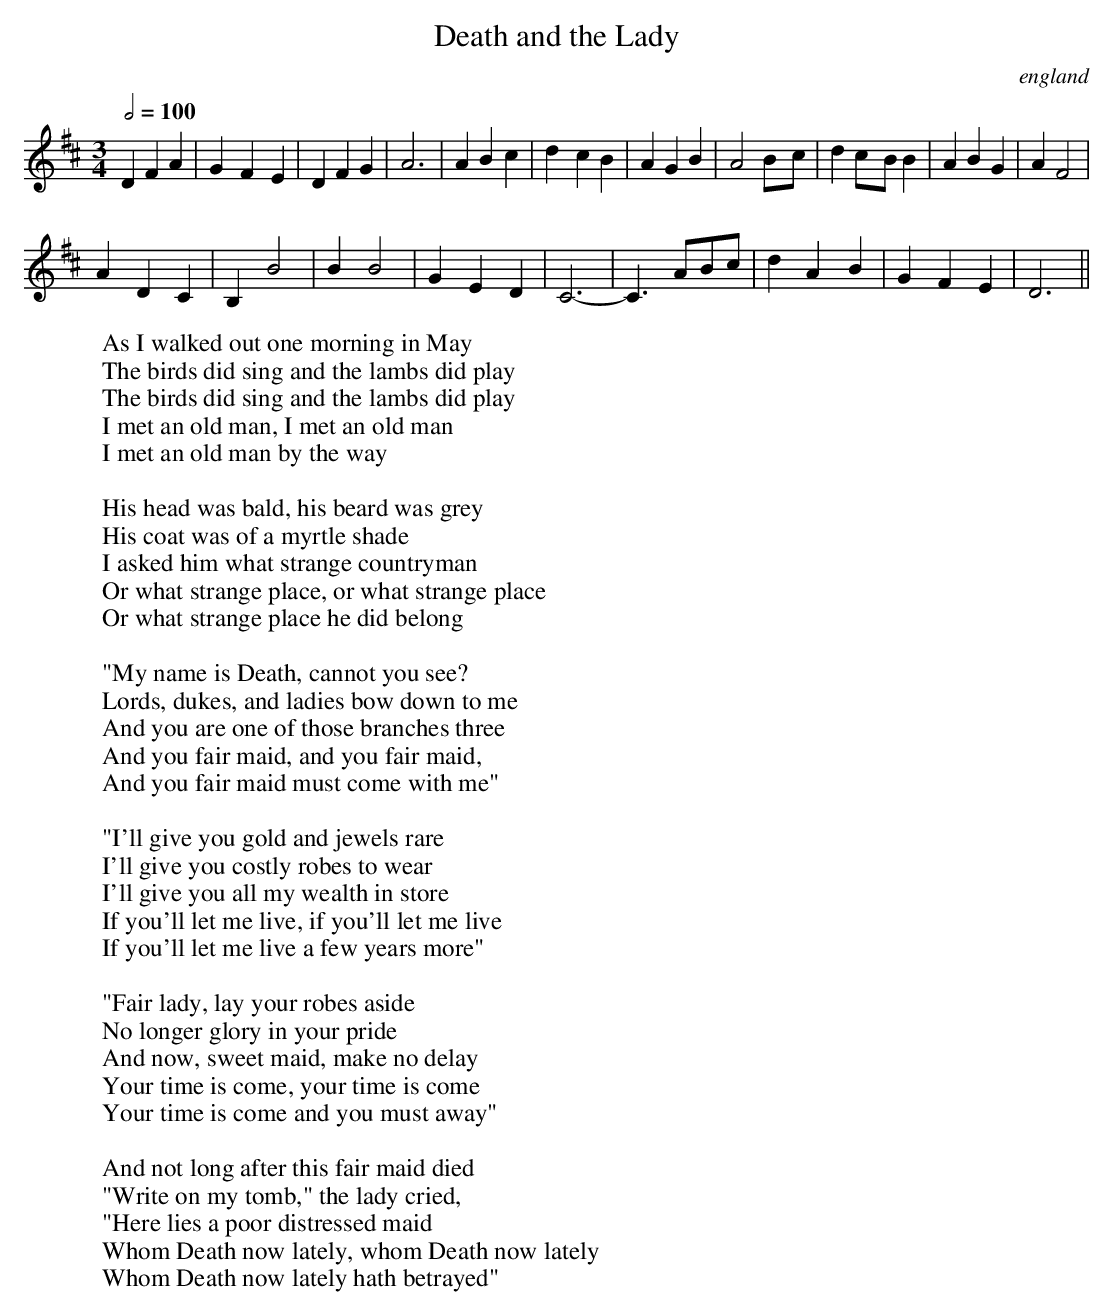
X:1
T:Death and the Lady
O:england
M:3/4
L:1/8
Q:1/2=100
W:As I walked out one morning in May
W:The birds did sing and the lambs did play
W:The birds did sing and the lambs did play
W:I met an old man, I met an old man
W:I met an old man by the way
W:
W:His head was bald, his beard was grey
W:His coat was of a myrtle shade
W:I asked him what strange countryman
W:Or what strange place, or what strange place
W:Or what strange place he did belong
W:
W:"My name is Death, cannot you see?
W:Lords, dukes, and ladies bow down to me
W:And you are one of those branches three
W:And you fair maid, and you fair maid,
W:And you fair maid must come with me"
W:
W:"I'll give you gold and jewels rare
W:I'll give you costly robes to wear
W:I'll give you all my wealth in store
W:If you'll let me live, if you'll let me live
W:If you'll let me live a few years more"
W:
W:"Fair lady, lay your robes aside
W:No longer glory in your pride
W:And now, sweet maid, make no delay
W:Your time is come, your time is come
W:Your time is come and you must away"
W:
W:And not long after this fair maid died
W:"Write on my tomb," the lady cried,
W:"Here lies a poor distressed maid
W:Whom Death now lately, whom Death now lately
W:Whom Death now lately hath betrayed"
K:D
D2F2A2|G2-F2- E2|D2 F2G2|A6|\
A2B2c2|d2-c2 B2|A2G2B2|A4 B-c|\
d2 c-B B2 |A2 B2G2| A2 F4 |
A2 D2 C2|B,2 B4|B2 B4|G2E2 D2|C6-|\
C3ABc| d2-A2-B2|G2 F2E2|D6||
